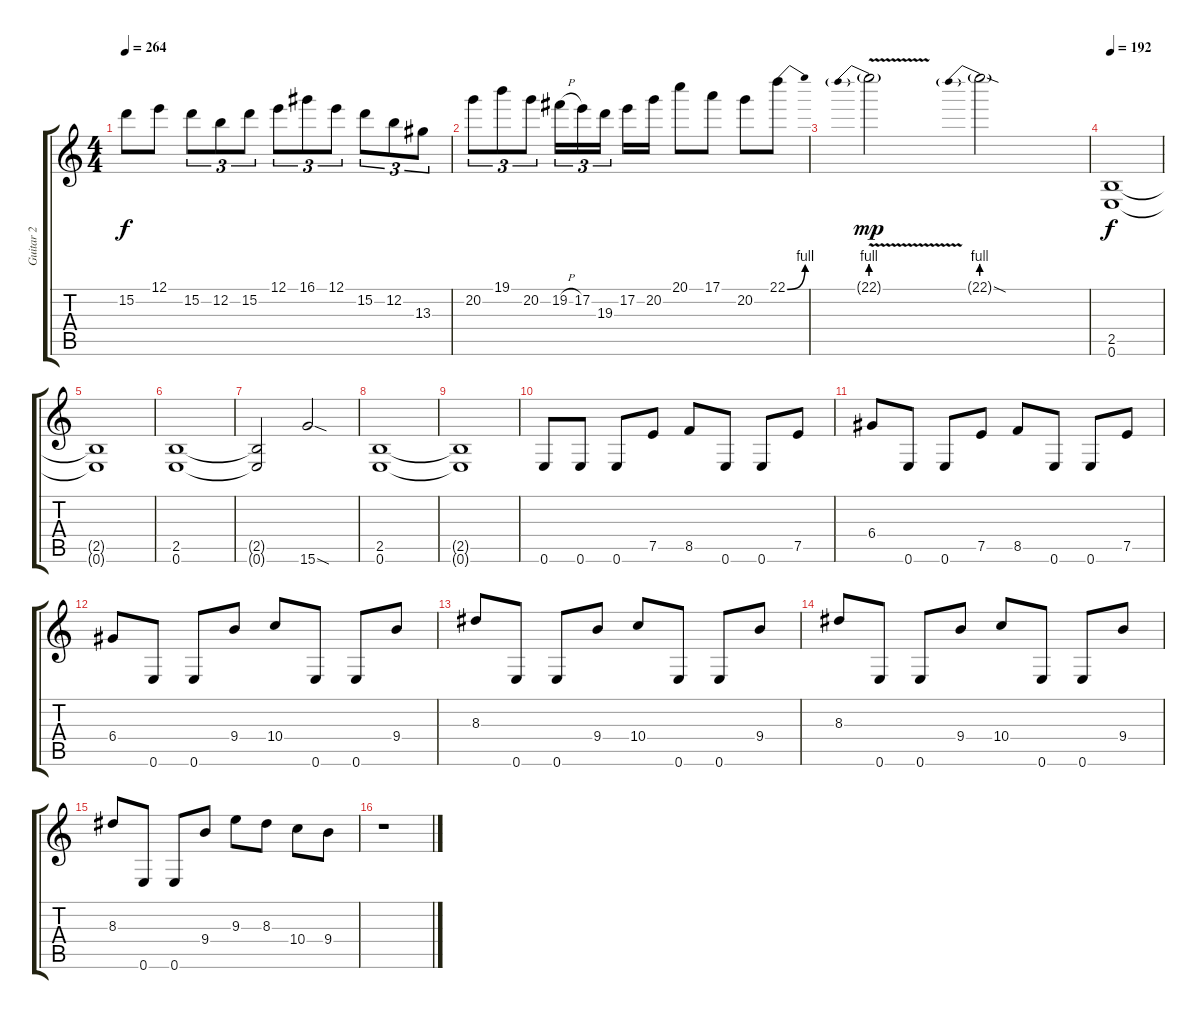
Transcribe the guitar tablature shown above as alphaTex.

\track ("Guitar 2" "Guitar 2") {instrument distortionguitar}
\staff {score tabs}
\tuning (E4 B3 G3 D3 A2 E2) {hide}
\ts (4 4)
\tempo 264
\clef g2
\ks c
15.2{t}.8{dy f} 12.1.8 15.2.8{tu (3 2)} 12.2.8{tu (3 2)} 15.2.8{tu (3 2)} 12.1.8{tu (3 2)} 16.1.8{tu (3 2)} 12.1.8{tu (3 2)} 15.2.8{tu (3 2)} 12.2.8{tu (3 2)} 13.3.8{tu (3 2)} |
20.2.8{tu (3 2)} 19.1.8{tu (3 2)} 20.2.8{tu (3 2)} 19.2{h}.16{tu (3 2)} 17.2.16{tu (3 2)} 19.3.16{tu (3 2) beam splitsecondary} 17.2.16 20.2.16 20.1.8 17.1.8 20.2.8 22.1{be (bend 0 0 60 4)}.8 |
22.1{be (prebend 0 4 60 4) v g}.2{dy mp} 22.1{be (prebend 0 4 60 4) sod g}.2 |
\tempo 192
(2.5 0.6).1{dy f} |
(2.5{t} 0.6{t}).1 |
(2.5 0.6).1 |
(2.5{t} 0.6{t}).2 15.6{sod}.2 |
(2.5 0.6).1 |
(2.5{t} 0.6{t}).1 |
0.6.8 0.6.8 0.6.8 7.5.8 8.5.8 0.6.8 0.6.8 7.5.8 |
6.4.8 0.6.8 0.6.8 7.5.8 8.5.8 0.6.8 0.6.8 7.5.8 |
6.4.8 0.6.8 0.6.8 9.4.8 10.4.8 0.6.8 0.6.8 9.4.8 |
8.3.8 0.6.8 0.6.8 9.4.8 10.4.8 0.6.8 0.6.8 9.4.8 |
8.3.8 0.6.8 0.6.8 9.4.8 10.4.8 0.6.8 0.6.8 9.4.8 |
8.3.8 0.6.8 0.6.8 9.4.8 9.3.8 8.3.8 10.4.8 9.4.8 |
r.1
